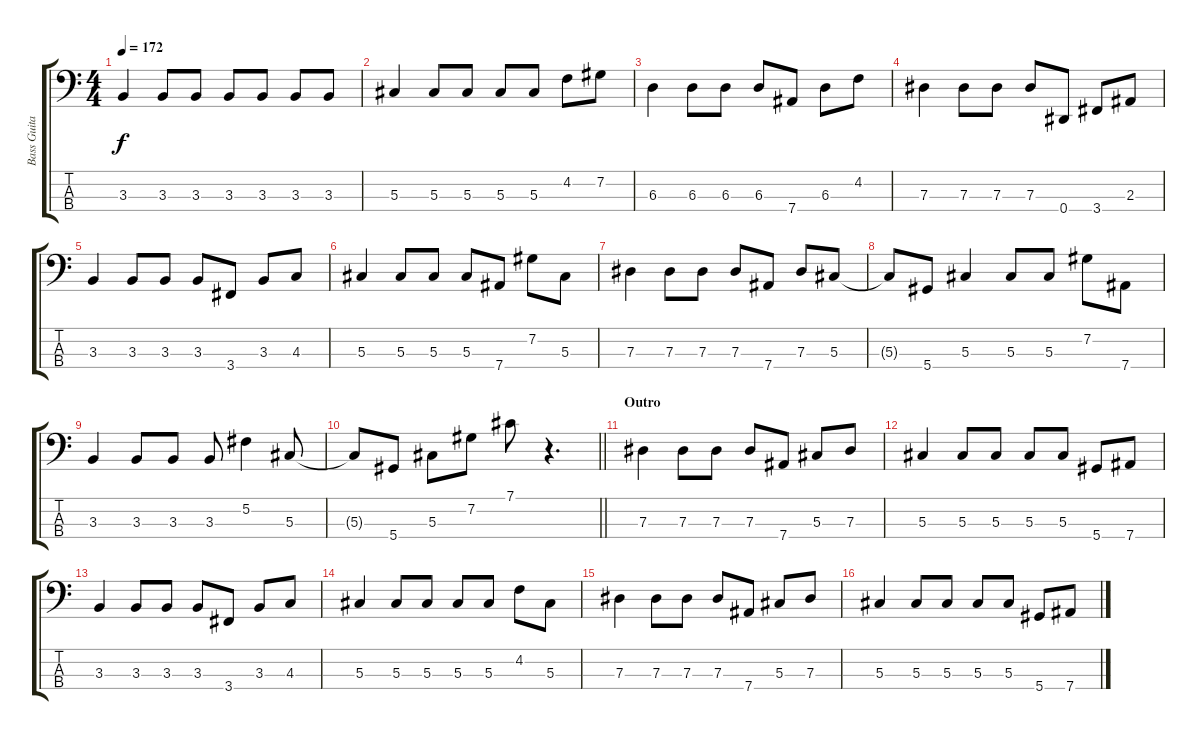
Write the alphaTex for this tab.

\track ("Bass Guitar: Taiji" "Bass Guita") {instrument electricbassfinger}
\staff {score tabs}
\tuning (Gb2 Db2 Ab1 Eb1) {hide}
\ts (4 4)
\tempo 172
\clef f4
\ks c
3.3.4{dy f} 3.3.8 3.3.8 3.3.8 3.3.8 3.3.8 3.3.8 |
5.3.4 5.3.8 5.3.8 5.3.8 5.3.8 4.2.8 7.2.8 |
6.3.4 6.3.8 6.3.8 6.3.8 7.4.8 6.3.8 4.2.8 |
7.3.4 7.3.8 7.3.8 7.3.8 0.4.8 3.4.8 2.3.8 |
3.3.4 3.3.8 3.3.8 3.3.8 3.4.8 3.3.8 4.3.8 |
5.3.4 5.3.8 5.3.8 5.3.8 7.4.8 7.2.8 5.3.8 |
7.3.4 7.3.8 7.3.8 7.3.8 7.4.8 7.3.8 5.3.8 |
5.3{t}.8 5.4.8 5.3.4 5.3.8 5.3.8 7.2.8 7.4.8 |
3.3.4 3.3.8 3.3.8 3.3.8 5.2.4 5.3.8 |
\barLineRight lightlight
5.3{t}.8 5.4.8 5.3.8 7.2.8 7.1.8 r.4{d} |
\section ("" "Outro")
7.3.4 7.3.8 7.3.8 7.3.8 7.4.8 5.3.8 7.3.8 |
5.3.4 5.3.8 5.3.8 5.3.8 5.3.8 5.4.8 7.4.8 |
3.3.4 3.3.8 3.3.8 3.3.8 3.4.8 3.3.8 4.3.8 |
5.3.4 5.3.8 5.3.8 5.3.8 5.3.8 4.2.8 5.3.8 |
7.3.4 7.3.8 7.3.8 7.3.8 7.4.8 5.3.8 7.3.8 |
5.3.4 5.3.8 5.3.8 5.3.8 5.3.8 5.4.8 7.4.8
